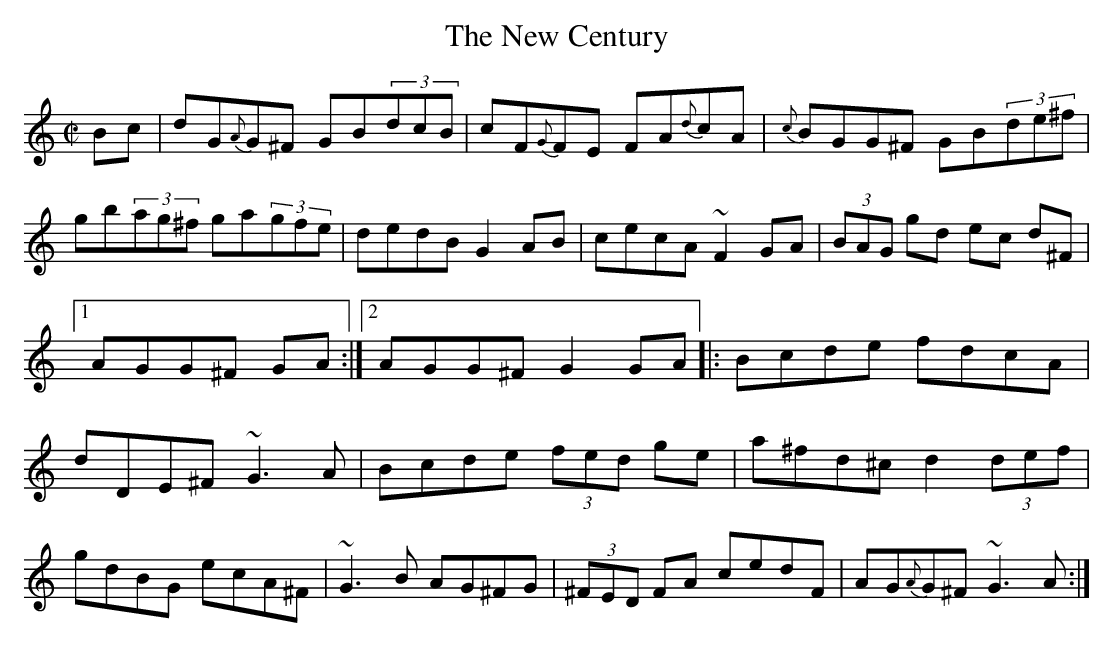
X:1
T:New Century, The
M:C|
K:GMix
Bc|dG{A}G^F GB(3dcB|cF{G}FE FA{d}cA|{c}BGG^F GB(3de^f|gb(3ag^f ga(3gfe|\
dedB G2 AB|cecA ~F2 GA|(3BAG gd ec d^F|1AGG^F GA:|2AGG^F G2 GA|:\
Bcde fdcA|dDE^F ~G3A|Bcde (3fed ge|a^fd^c d2 (3def|gdBG ecA^F|\
~G3B AG^FG|(3^FED FA cedF|AG{A}G^F ~G3 A:|
